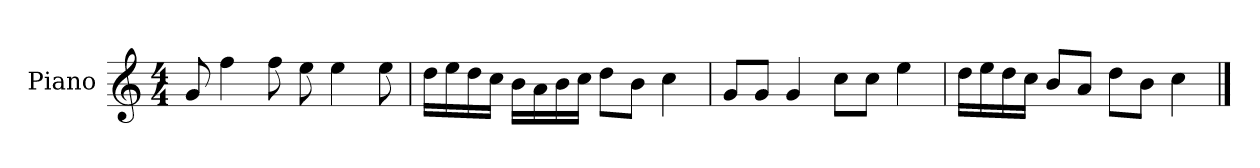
**kern
*part1
*staff1
*I"Piano
*I'P-no
*clefG2
*k[]
*M4/4
*MM90
=1
8g/
4ff\
8ff\
8ee\
4ee\
8ee\
=2
16dd\LL
16ee\
16dd\
16cc\JJ
16b\LL
16a\
16b\
16cc\JJ
8dd\L
8b\J
4cc\
=3
8g/L
8g/J
4g/
8cc\L
8cc\J
4ee\
=4
16dd\LL
16ee\
16dd\
16cc\JJ
8b/L
8a/J
8dd\L
8b\J
4cc\
==
*-
